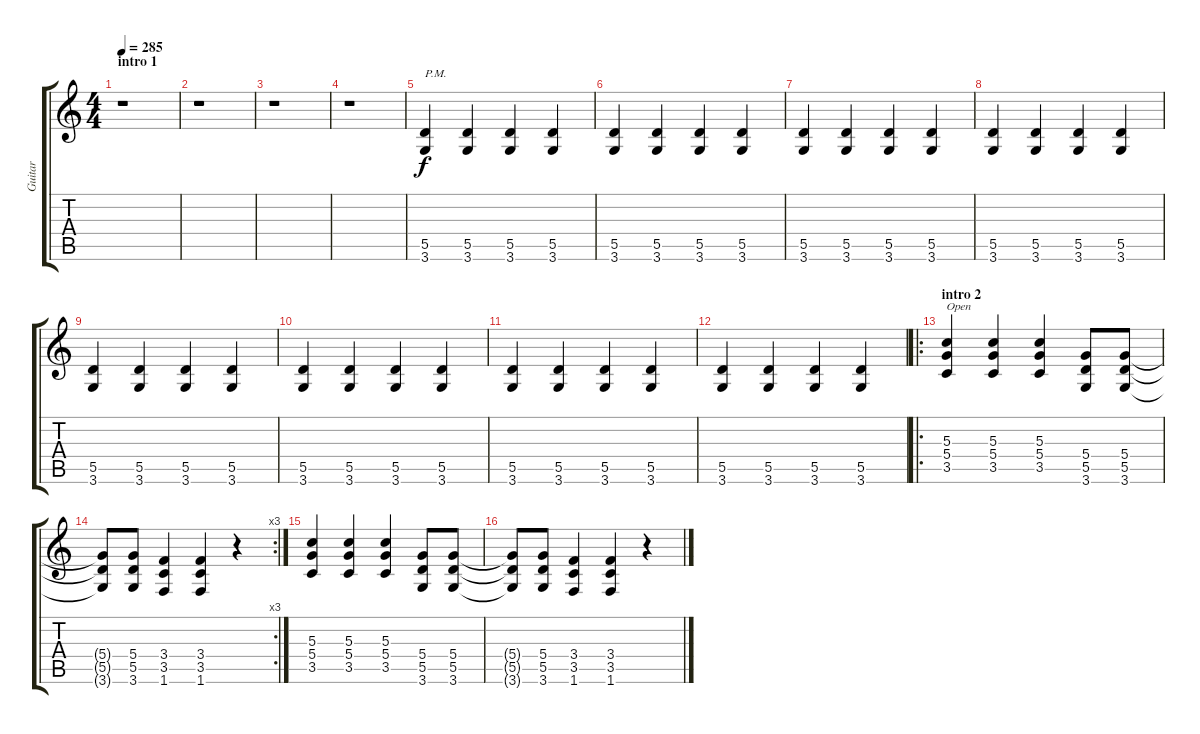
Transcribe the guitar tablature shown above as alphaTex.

\track ("Guitar" "Guitar") {instrument distortionguitar}
\staff {score tabs}
\tuning (E4 B3 G3 D3 A2 E2) {hide}
\ts (4 4)
\section ("" "intro 1")
\tempo 285
\clef g2
\ks c
r.1{dy f volume 9 instrument distortionguitar} |
r.1 |
r.1 |
r.1 |
(5.5 3.6).4{txt "P.M." volume 14} (5.5 3.6).4 (5.5 3.6).4 (5.5 3.6).4 |
(5.5 3.6).4 (5.5 3.6).4 (5.5 3.6).4 (5.5 3.6).4 |
(5.5 3.6).4 (5.5 3.6).4 (5.5 3.6).4 (5.5 3.6).4 |
(5.5 3.6).4 (5.5 3.6).4 (5.5 3.6).4 (5.5 3.6).4 |
(5.5 3.6).4 (5.5 3.6).4 (5.5 3.6).4 (5.5 3.6).4 |
(5.5 3.6).4 (5.5 3.6).4 (5.5 3.6).4 (5.5 3.6).4 |
(5.5 3.6).4 (5.5 3.6).4 (5.5 3.6).4 (5.5 3.6).4 |
(5.5 3.6).4 (5.5 3.6).4 (5.5 3.6).4 (5.5 3.6).4 |
\ro
\section ("" "intro 2")
(5.3 5.4 3.5).4{txt "Open" volume 15} (5.3 5.4 3.5).4 (5.3 5.4 3.5).4 (5.4 5.5 3.6).8 (5.4 5.5 3.6).8 |
\rc 3
(5.4{t} 5.5{t} 3.6{t}).8 (5.4 5.5 3.6).8 (3.4 3.5 1.6).4 (3.4 3.5 1.6).4 r.4 |
(5.3 5.4 3.5).4 (5.3 5.4 3.5).4 (5.3 5.4 3.5).4 (5.4 5.5 3.6).8 (5.4 5.5 3.6).8 |
(5.4{t} 5.5{t} 3.6{t}).8 (5.4 5.5 3.6).8 (3.4 3.5 1.6).4 (3.4 3.5 1.6).4 r.4
